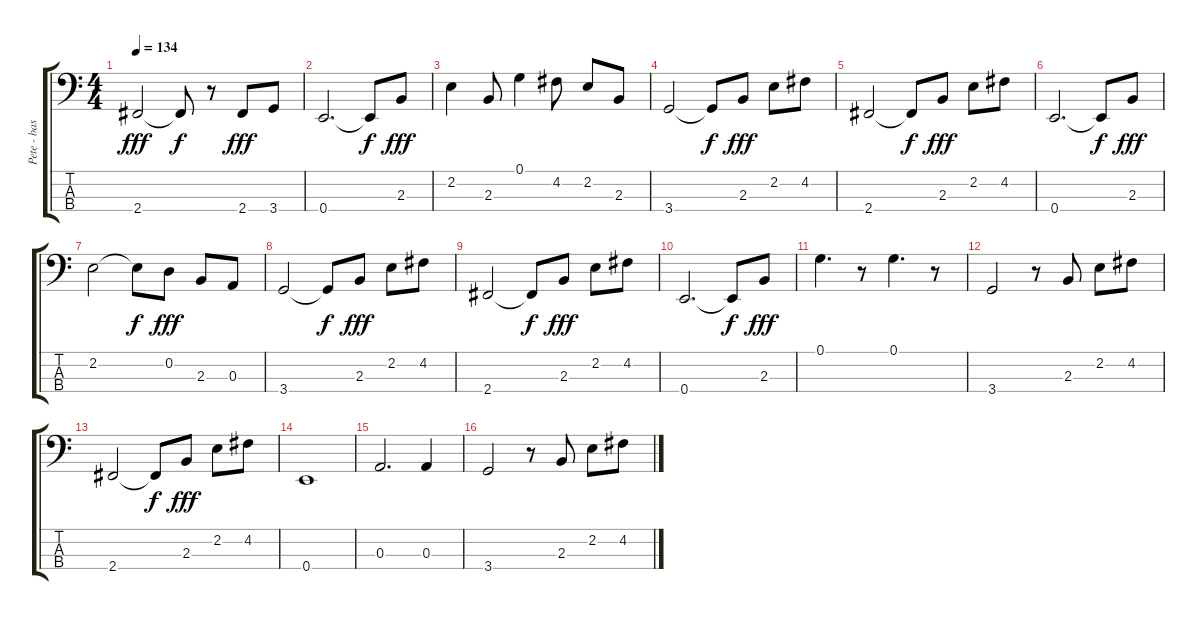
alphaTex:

\track ("Pete - bass guitar" "Pete - bas") {instrument electricbassfinger}
\staff {score tabs}
\tuning (G2 D2 A1 E1) {hide}
\ts (4 4)
\tempo 134
\clef f4
\ks c
2.4.2{dy fff} 2.4{t}.8{dy f} r.8 2.4.8{dy fff} 3.4.8 |
0.4.2{d} 0.4{t}.8{dy f} 2.3.8{dy fff} |
2.2.4 2.3.8 0.1.4 4.2.8 2.2.8 2.3.8 |
3.4.2 3.4{t}.8{dy f} 2.3.8{dy fff} 2.2.8 4.2.8 |
2.4.2 2.4{t}.8{dy f} 2.3.8{dy fff} 2.2.8 4.2.8 |
0.4.2{d} 0.4{t}.8{dy f} 2.3.8{dy fff} |
2.2.2 2.2{t}.8{dy f} 0.2.8{dy fff} 2.3.8 0.3.8 |
3.4.2 3.4{t}.8{dy f} 2.3.8{dy fff} 2.2.8 4.2.8 |
2.4.2 2.4{t}.8{dy f} 2.3.8{dy fff} 2.2.8 4.2.8 |
0.4.2{d} 0.4{t}.8{dy f} 2.3.8{dy fff} |
0.1.4{d} r.8 0.1.4{d} r.8 |
3.4.2 r.8 2.3.8 2.2.8 4.2.8 |
2.4.2 2.4{t}.8{dy f} 2.3.8{dy fff} 2.2.8 4.2.8 |
0.4.1 |
0.3.2{d} 0.3.4 |
3.4.2 r.8 2.3.8 2.2.8 4.2.8
